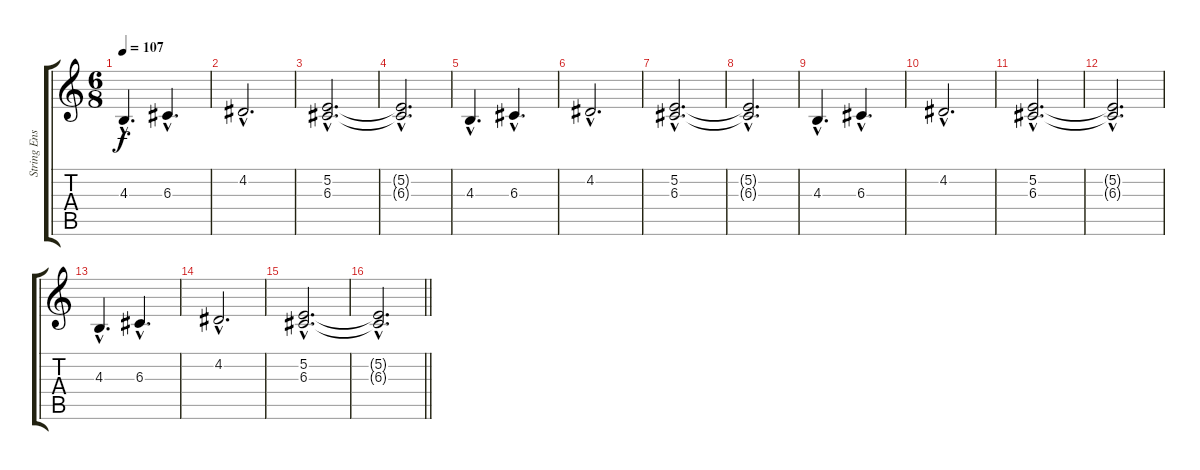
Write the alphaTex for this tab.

\track ("String Ensemble 2" "String Ens") {instrument stringensemble1}
\staff {score tabs}
\tuning (E4 B3 G3 D3 A2 E2) {hide}
\ts (6 8)
\tempo 107
\clef g2
\ks c
4.3{hac}.4{d dy f} 6.3{hac}.4{d} |
4.2{hac}.2{d} |
(5.2{hac} 6.3{hac}).2{d} |
(5.2{hac t} 6.3{hac t}).2{d} |
4.3{hac}.4{d} 6.3{hac}.4{d} |
4.2{hac}.2{d} |
(5.2{hac} 6.3{hac}).2{d} |
(5.2{hac t} 6.3{hac t}).2{d} |
4.3{hac}.4{d} 6.3{hac}.4{d} |
4.2{hac}.2{d} |
(5.2{hac} 6.3{hac}).2{d} |
(5.2{hac t} 6.3{hac t}).2{d} |
4.3{hac}.4{d} 6.3{hac}.4{d} |
4.2{hac}.2{d} |
(5.2{hac} 6.3{hac}).2{d} |
\barLineRight lightlight
(5.2{hac t} 6.3{hac t}).2{d}
